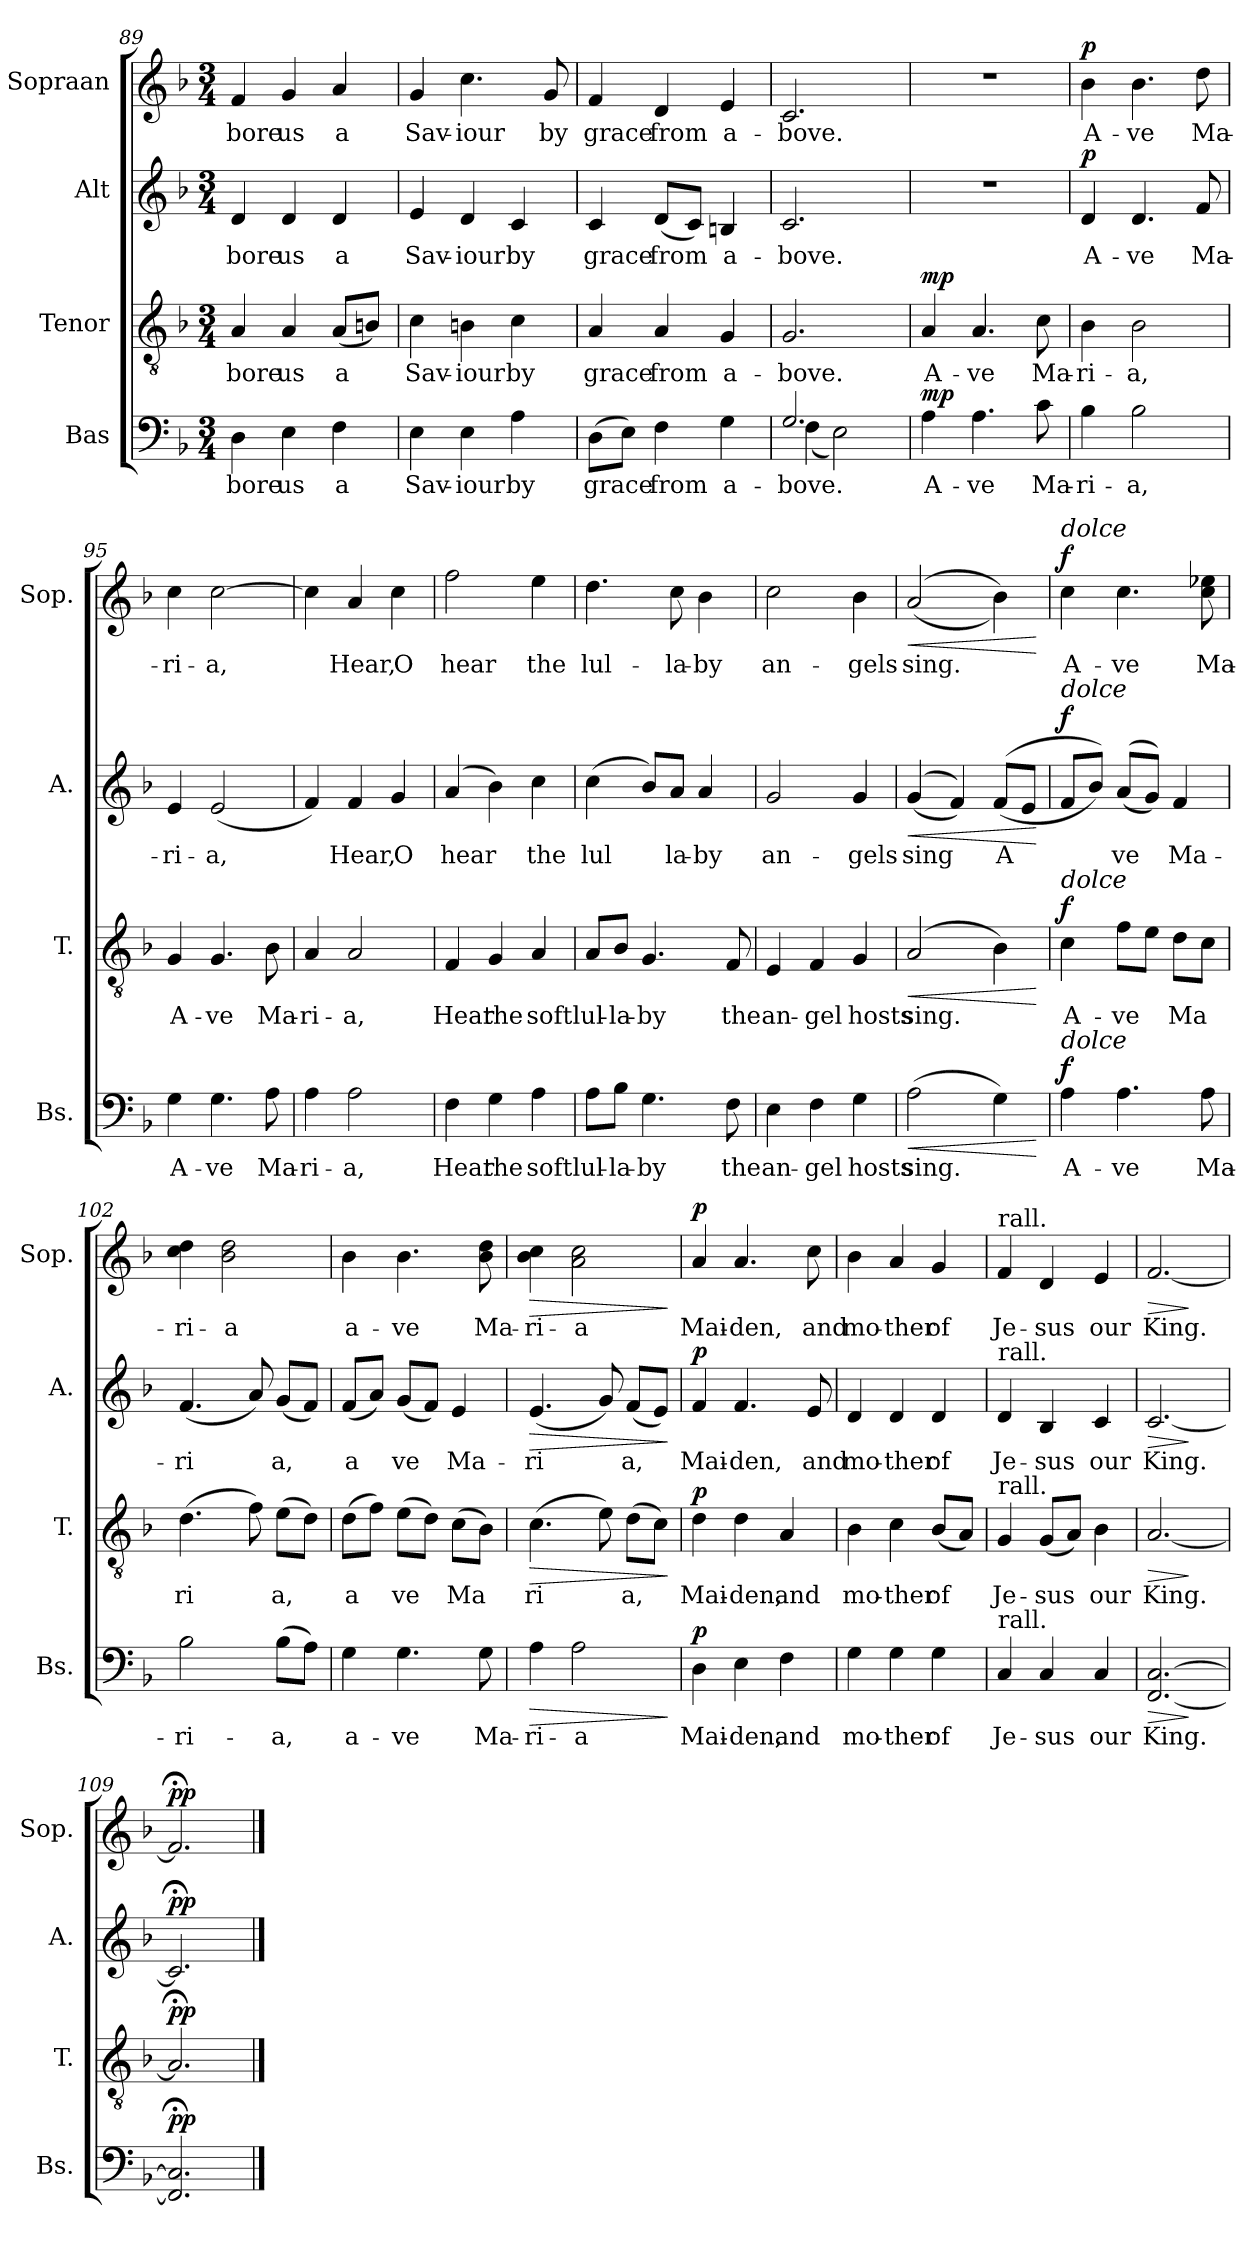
**kern	**text	**dynam	**kern	**text	**dynam	**kern	**text	**dynam	**kern	**text	**dynam
*part4	*part4	*part4	*part3	*part3	*part3	*part2	*part2	*part2	*part1	*part1	*part1
*staff4	*staff4	*staff4	*staff3	*staff3	*staff3	*staff2	*staff2	*staff2	*staff1	*staff1	*staff1
*I"Bas	*	*	*I"Tenor	*	*	*I"Alt	*	*	*I"Sopraan	*	*
*I'Bs.	*	*	*I'T.	*	*	*I'A.	*	*	*I'Sop.	*	*
!!LO:LB:g=z
*clefF4	*	*	*clefGv2	*	*	*clefG2	*	*	*clefG2	*	*
*k[b-]	*	*	*k[b-]	*	*	*k[b-]	*	*	*k[b-]	*	*
*M3/4	*	*	*M3/4	*	*	*M3/4	*	*	*M3/4	*	*
=89	=89	=89	=89	=89	=89	=89	=89	=89	=89	=89	=89
!	!LO:LY:b	!	!	!LO:LY:b	!	!	!LO:LY:b	!	!	!LO:LY:b	!
4D\	bore	.	4A/	bore	.	4d/	bore	.	4f/	bore	.
!	!LO:LY:b	!	!	!LO:LY:b	!	!	!LO:LY:b	!	!	!LO:LY:b	!
4E\	us	.	4A/	us	.	4d/	us	.	4g/	us	.
!	!LO:LY:b	!	!	!LO:LY:b	!	!	!LO:LY:b	!	!	!LO:LY:b	!
4F\	a	.	(<8A/L	a	.	4d/	a	.	4a/	a	.
.	.	.	8Bn/J)	.	.	.	.	.	.	.	.
=90	=90	=90	=90	=90	=90	=90	=90	=90	=90	=90	=90
!	!LO:LY:b	!	!	!LO:LY:b	!	!	!LO:LY:b	!	!	!LO:LY:b	!
4E\	Sav-	.	4c\	Sav-	.	4e/	Sav-	.	4g/	Sav-	.
!	!LO:LY:b	!	!	!LO:LY:b	!	!	!LO:LY:b	!	!	!LO:LY:b	!
4E\	-iour	.	4Bn\	-iour	.	4d/	-iour	.	4.cc\	-iour	.
!	!LO:LY:b	!	!	!LO:LY:b	!	!	!LO:LY:b	!	!	!	!
4A\	by	.	4c\	by	.	4c/	by	.	.	.	.
!	!	!	!	!	!	!	!	!	!	!LO:LY:b	!
.	.	.	.	.	.	.	.	.	8g/	by	.
=91	=91	=91	=91	=91	=91	=91	=91	=91	=91	=91	=91
!	!LO:LY:b	!	!	!LO:LY:b	!	!	!LO:LY:b	!	!	!LO:LY:b	!
(>8D\L	grace	.	4A/	grace	.	4c/	grace	.	4f/	grace	.
8E\J)	.	.	.	.	.	.	.	.	.	.	.
!	!LO:LY:b	!	!	!LO:LY:b	!	!	!LO:LY:b	!	!	!LO:LY:b	!
4F\	from	.	4A/	from	.	(<8d/L	from	.	4d/	from	.
.	.	.	.	.	.	8c/J)	.	.	.	.	.
!	!LO:LY:b	!	!	!LO:LY:b	!	!	!LO:LY:b	!	!	!LO:LY:b	!
4G\	a-	.	4G/	a-	.	4Bn/	a-	.	4e/	a-	.
=92	=92	=92	=92	=92	=92	=92	=92	=92	=92	=92	=92
!	!LO:LY:b	!	!	!LO:LY:b	!	!	!LO:LY:b	!	!	!LO:LY:b	!
*^	*	*	*	*	*	*	*	*	*	*	*
2.G/	(<4F\	-bove.	.	2.G/	-bove.	.	2.c/	-bove.	.	2.c/	-bove.	.
.	2E\)	.	.	.	.	.	.	.	.	.	.	.
=93	=93	=93	=93	=93	=93	=93	=93	=93	=93	=93	=93	=93
!	!	!LO:LY:b	!LO:DY:a	!	!LO:LY:b	!LO:DY:a	!	!	!	!	!	!
*v	*v	*	*	*	*	*	*	*	*	*	*	*
4A\	A-	mp	4A/	A-	mp	2.r	.	.	2.r	.	.
!	!LO:LY:b	!	!	!LO:LY:b	!	!	!	!	!	!	!
4.A\	-ve	.	4.A/	-ve	.	.	.	.	.	.	.
!	!LO:LY:b	!	!	!LO:LY:b	!	!	!	!	!	!	!
8c\	Ma-	.	8c\	Ma-	.	.	.	.	.	.	.
=94	=94	=94	=94	=94	=94	=94	=94	=94	=94	=94	=94
!	!LO:LY:b	!	!	!LO:LY:b	!	!	!LO:LY:b	!LO:DY:a	!	!LO:LY:b	!LO:DY:a
4B-\	-ri-	.	4B-\	-ri-	.	4d/	A-	p	4b-\	A-	p
!	!LO:LY:b	!	!	!LO:LY:b	!	!	!LO:LY:b	!	!	!LO:LY:b	!
2B-\	-a,	.	2B-\	-a,	.	4.d/	-ve	.	4.b-\	-ve	.
!	!	!	!	!	!	!	!LO:LY:b	!	!	!LO:LY:b	!
.	.	.	.	.	.	8f/	Ma-	.	8dd\	Ma-	.
=95	=95	=95	=95	=95	=95	=95	=95	=95	=95	=95	=95
!	!LO:LY:b	!	!	!LO:LY:b	!	!	!LO:LY:b	!	!	!LO:LY:b	!
4G\	A-	.	4G/	A-	.	4e/	-ri-	.	4cc\	-ri-	.
!	!LO:LY:b	!	!	!LO:LY:b	!	!	!LO:LY:b	!	!	!LO:LY:b	!
4.G\	-ve	.	4.G/	-ve	.	(<2e/	-a,	.	[2cc\	-a,	.
!	!LO:LY:b	!	!	!LO:LY:b	!	!	!	!	!	!	!
8A\	Ma-	.	8B-\	Ma-	.	.	.	.	.	.	.
=96	=96	=96	=96	=96	=96	=96	=96	=96	=96	=96	=96
!	!LO:LY:b	!	!	!LO:LY:b	!	!	!	!	!	!	!
4A\	-ri-	.	4A/	-ri-	.	4f/)	.	.	4cc\]	.	.
!	!LO:LY:b	!	!	!LO:LY:b	!	!	!LO:LY:b	!	!	!LO:LY:b	!
2A\	-a,	.	2A/	-a,	.	4f/	Hear,	.	4a/	Hear,	.
!	!	!	!	!	!	!	!LO:LY:b	!	!	!LO:LY:b	!
.	.	.	.	.	.	4g/	O	.	4cc\	O	.
!!LO:PB:g=z
=97	=97	=97	=97	=97	=97	=97	=97	=97	=97	=97	=97
!	!LO:LY:b	!	!	!LO:LY:b	!	!	!LO:LY:b	!	!	!LO:LY:b	!
4F\	Hear	.	4F/	Hear	.	(>4a/	hear	.	2ff\	hear	.
!	!LO:LY:b	!	!	!LO:LY:b	!	!	!	!	!	!	!
4G\	the	.	4G/	the	.	4b-\)	.	.	.	.	.
!	!LO:LY:b	!	!	!LO:LY:b	!	!	!LO:LY:b	!	!	!LO:LY:b	!
4A\	soft	.	4A/	soft	.	4cc\	the	.	4ee\	the	.
=98	=98	=98	=98	=98	=98	=98	=98	=98	=98	=98	=98
!	!LO:LY:b	!	!	!LO:LY:b	!	!	!LO:LY:b	!	!	!LO:LY:b	!
8A\L	lul-	.	8A/L	lul-	.	(>4cc\	lul	.	4.dd\	lul-	.
!	!LO:LY:b	!	!	!LO:LY:b	!	!	!	!	!	!	!
8B-\J	-la-	.	8B-/J	-la-	.	.	.	.	.	.	.
!	!LO:LY:b	!	!	!LO:LY:b	!	!	!	!	!	!	!
4.G\	-by	.	4.G/	-by	.	8b-/L)	.	.	.	.	.
!	!	!	!	!	!	!	!LO:LY:b	!	!	!LO:LY:b	!
.	.	.	.	.	.	8a/J	la-	.	8cc\	-la-	.
!	!	!	!	!	!	!	!LO:LY:b	!	!	!LO:LY:b	!
.	.	.	.	.	.	4a/	-by	.	4b-\	-by	.
!	!LO:LY:b	!	!	!LO:LY:b	!	!	!	!	!	!	!
8F\	the	.	8F/	the	.	.	.	.	.	.	.
=99	=99	=99	=99	=99	=99	=99	=99	=99	=99	=99	=99
!	!LO:LY:b	!	!	!LO:LY:b	!	!	!LO:LY:b	!	!	!LO:LY:b	!
4E\	an-	.	4E/	an-	.	2g/	an-	.	2cc\	an-	.
!	!LO:LY:b	!	!	!LO:LY:b	!	!	!	!	!	!	!
4F\	-gel	.	4F/	-gel	.	.	.	.	.	.	.
!	!LO:LY:b	!	!	!LO:LY:b	!	!	!LO:LY:b	!	!	!LO:LY:b	!
4G\	hosts	.	4G/	hosts	.	4g/	-gels	.	4b-\	-gels	.
=100	=100	=100	=100	=100	=100	=100	=100	=100	=100	=100	=100
!	!LO:LY:b	!LO:HP:b	!	!LO:LY:b	!LO:HP:b	!	!LO:LY:b	!LO:HP:b	!	!LO:LY:b	!LO:HP:b
(<2A\	sing.	<	(>2A/	sing.	<	(<(<4g/	sing	<	(>(>2a/	sing.	<
.	.	.	.	.	.	4f/))	.	.	.	.	.
!	!	!	!	!	!	!	!LO:LY:b	!	!	!	!
4G\)	.	.	4B-\)	.	.	(<(<8f/L	A	.	4b-\))	.	.
.	.	.	.	.	.	8e/J	.	.	.	.	.
.	.	[	.	.	[	.	.	[	.	.	[
=101	=101	=101	=101	=101	=101	=101	=101	=101	=101	=101	=101
!	!	!	!	!	!	!	!	!	!LO:TX:a:i:t=dolce	!	!
!	!	!	!	!	!	!LO:TX:a:i:t=dolce	!	!	!	!	!
!	!	!	!LO:TX:a:i:t=dolce	!	!	!	!	!	!	!	!
!LO:TX:a:i:t=dolce	!	!	!	!	!	!	!	!	!	!	!
!	!LO:LY:b	!LO:DY:a	!	!LO:LY:b	!LO:DY:a	!	!	!LO:DY:a	!	!LO:LY:b	!LO:DY:a
4A\	A-	f	4c\	A-	f	8f/L	.	f	4cc\	A-	f
.	.	.	.	.	.	8b-/J))	.	.	.	.	.
!	!LO:LY:b	!	!	!LO:LY:b	!	!	!LO:LY:b	!	!	!LO:LY:b	!
4.A\	-ve	.	8f\L	-ve	.	(<(<8a/L	ve	.	4.cc\	-ve	.
.	.	.	8e\J	.	.	8g/J))	.	.	.	.	.
!	!	!	!	!LO:LY:b	!	!	!LO:LY:b	!	!	!	!
.	.	.	8d\L	Ma	.	4f/	Ma-	.	.	.	.
!	!LO:LY:b	!	!	!	!	!	!	!	!	!LO:LY:b	!
8A\	Ma-	.	8c\J	.	.	.	.	.	8cc\ 8ee-X\	Ma-	.
=102	=102	=102	=102	=102	=102	=102	=102	=102	=102	=102	=102
!	!LO:LY:b	!	!	!LO:LY:b	!	!	!LO:LY:b	!	!	!LO:LY:b	!
2B-\	-ri-	.	(>4.d\	-ri	.	(<4.f/	-ri	.	4cc\ 4dd\	-ri-	.
!	!	!	!	!	!	!	!	!	!	!LO:LY:b	!
.	.	.	.	.	.	.	.	.	2b-\ 2dd\	-a	.
.	.	.	8f\)	.	.	8a/)	.	.	.	.	.
!	!LO:LY:b	!	!	!LO:LY:b	!	!	!LO:LY:b	!	!	!	!
(>8B-\L	-a,	.	(>8e\L	a,	.	(<8g/L	a,	.	.	.	.
8A\J)	.	.	8d\J)	.	.	8f/J)	.	.	.	.	.
=103	=103	=103	=103	=103	=103	=103	=103	=103	=103	=103	=103
!	!LO:LY:b	!	!	!LO:LY:b	!	!	!LO:LY:b	!	!	!LO:LY:b	!
4G\	a-	.	(>8d\L	-a	.	(<8f/L	-a	.	4b-\	a-	.
.	.	.	8f\J)	.	.	8a/J)	.	.	.	.	.
!	!LO:LY:b	!	!	!LO:LY:b	!	!	!LO:LY:b	!	!	!LO:LY:b	!
4.G\	-ve	.	(>8e\L	ve	.	(<8g/L	ve	.	4.b-\	-ve	.
.	.	.	8d\J)	.	.	8f/J)	.	.	.	.	.
!	!	!	!	!LO:LY:b	!	!	!LO:LY:b	!	!	!	!
.	.	.	(>8c\L	Ma	.	4e/	Ma-	.	.	.	.
!	!LO:LY:b	!	!	!	!	!	!	!	!	!LO:LY:b	!
8G\	Ma-	.	8B-\J)	.	.	.	.	.	8b-\ 8dd\	Ma-	.
!!LO:LB:g=z
=104	=104	=104	=104	=104	=104	=104	=104	=104	=104	=104	=104
!	!LO:LY:b	!LO:HP:b	!	!LO:LY:b	!LO:HP:b	!	!LO:LY:b	!LO:HP:b	!	!LO:LY:b	!LO:HP:b
4A\	-ri-	>	(>4.c\	ri	>	(<4.e/	-ri	>	4b-\ 4cc\	-ri-	>
!	!LO:LY:b	!	!	!	!	!	!	!	!	!LO:LY:b	!
2A\	-a	.	.	.	.	.	.	.	2a\ 2cc\	-a	.
.	.	.	8e\)	.	.	8g/)	.	.	.	.	.
!	!	!	!	!LO:LY:b	!	!	!LO:LY:b	!	!	!	!
.	.	.	(>8d\L	a,	.	(<8f/L	a,	.	.	.	.
.	.	.	8c\J)	.	.	8e/J)	.	.	.	.	.
.	.	]	.	.	]	.	.	]	.	.	]
=105	=105	=105	=105	=105	=105	=105	=105	=105	=105	=105	=105
!	!LO:LY:b	!LO:DY:a	!	!LO:LY:b	!LO:DY:a	!	!LO:LY:b	!LO:DY:a	!	!LO:LY:b	!LO:DY:a
4D\	Mai-	p	4d\	Mai-	p	4f/	Mai-	p	4a/	Mai-	p
!	!LO:LY:b	!	!	!LO:LY:b	!	!	!LO:LY:b	!	!	!LO:LY:b	!
4E\	-den,	.	4d\	-den,	.	4.f/	-den,	.	4.a/	-den,	.
!	!LO:LY:b	!	!	!LO:LY:b	!	!	!	!	!	!	!
4F\	and	.	4A/	and	.	.	.	.	.	.	.
!	!	!	!	!	!	!	!LO:LY:b	!	!	!LO:LY:b	!
.	.	.	.	.	.	8e/	and	.	8cc\	and	.
=106	=106	=106	=106	=106	=106	=106	=106	=106	=106	=106	=106
!	!LO:LY:b	!	!	!LO:LY:b	!	!	!LO:LY:b	!	!	!LO:LY:b	!
4G\	mo-	.	4B-\	mo-	.	4d/	mo-	.	4b-\	mo-	.
!	!LO:LY:b	!	!	!LO:LY:b	!	!	!LO:LY:b	!	!	!LO:LY:b	!
4G\	-ther	.	4c\	-ther	.	4d/	-ther	.	4a/	-ther	.
!	!LO:LY:b	!	!	!LO:LY:b	!	!	!LO:LY:b	!	!	!LO:LY:b	!
4G\	of	.	(<8B-/L	of	.	4d/	of	.	4g/	of	.
.	.	.	8A/J)	.	.	.	.	.	.	.	.
=107	=107	=107	=107	=107	=107	=107	=107	=107	=107	=107	=107
!	!	!	!	!	!	!	!	!	!LO:TX:a:t=rall.	!	!
!	!	!	!	!	!	!LO:TX:a:t=rall.	!	!	!	!	!
!	!	!	!LO:TX:a:t=rall.	!	!	!	!	!	!	!	!
!LO:TX:a:t=rall.	!	!	!	!	!	!	!	!	!	!	!
!	!LO:LY:b	!	!	!LO:LY:b	!	!	!LO:LY:b	!	!	!LO:LY:b	!
4C/	Je-	.	4G/	Je-	.	4d/	Je-	.	4f/	Je-	.
!	!LO:LY:b	!	!	!LO:LY:b	!	!	!LO:LY:b	!	!	!LO:LY:b	!
4C/	-sus	.	(<8G/L	-sus	.	4B-/	-sus	.	4d/	-sus	.
.	.	.	8A/J)	.	.	.	.	.	.	.	.
!	!LO:LY:b	!	!	!LO:LY:b	!	!	!LO:LY:b	!	!	!LO:LY:b	!
4C/	our	.	4B-\	our	.	4c/	our	.	4e/	our	.
=108	=108	=108	=108	=108	=108	=108	=108	=108	=108	=108	=108
!	!LO:LY:b	!LO:HP:b	!	!LO:LY:b	!LO:HP:b	!	!LO:LY:b	!LO:HP:b	!	!LO:LY:b	!LO:HP:b
[2.FF/ [2.C/	King.	>	[2.A/	King.	>	[2.c/	King.	>	[2.f/	King.	>
.	.	]	.	.	]	.	.	]	.	.	]
=109	=109	=109	=109	=109	=109	=109	=109	=109	=109	=109	=109
!	!	!LO:DY:a	!	!	!LO:DY:a	!	!	!LO:DY:a	!	!	!LO:DY:a
2.FF/];< 2.C/];<	.	pp	2.A;</]	.	pp	2.c;</]	.	pp	2.f;</]	.	pp
==	==	==	==	==	==	==	==	==	==	==	==
*-	*-	*-	*-	*-	*-	*-	*-	*-	*-	*-	*-
